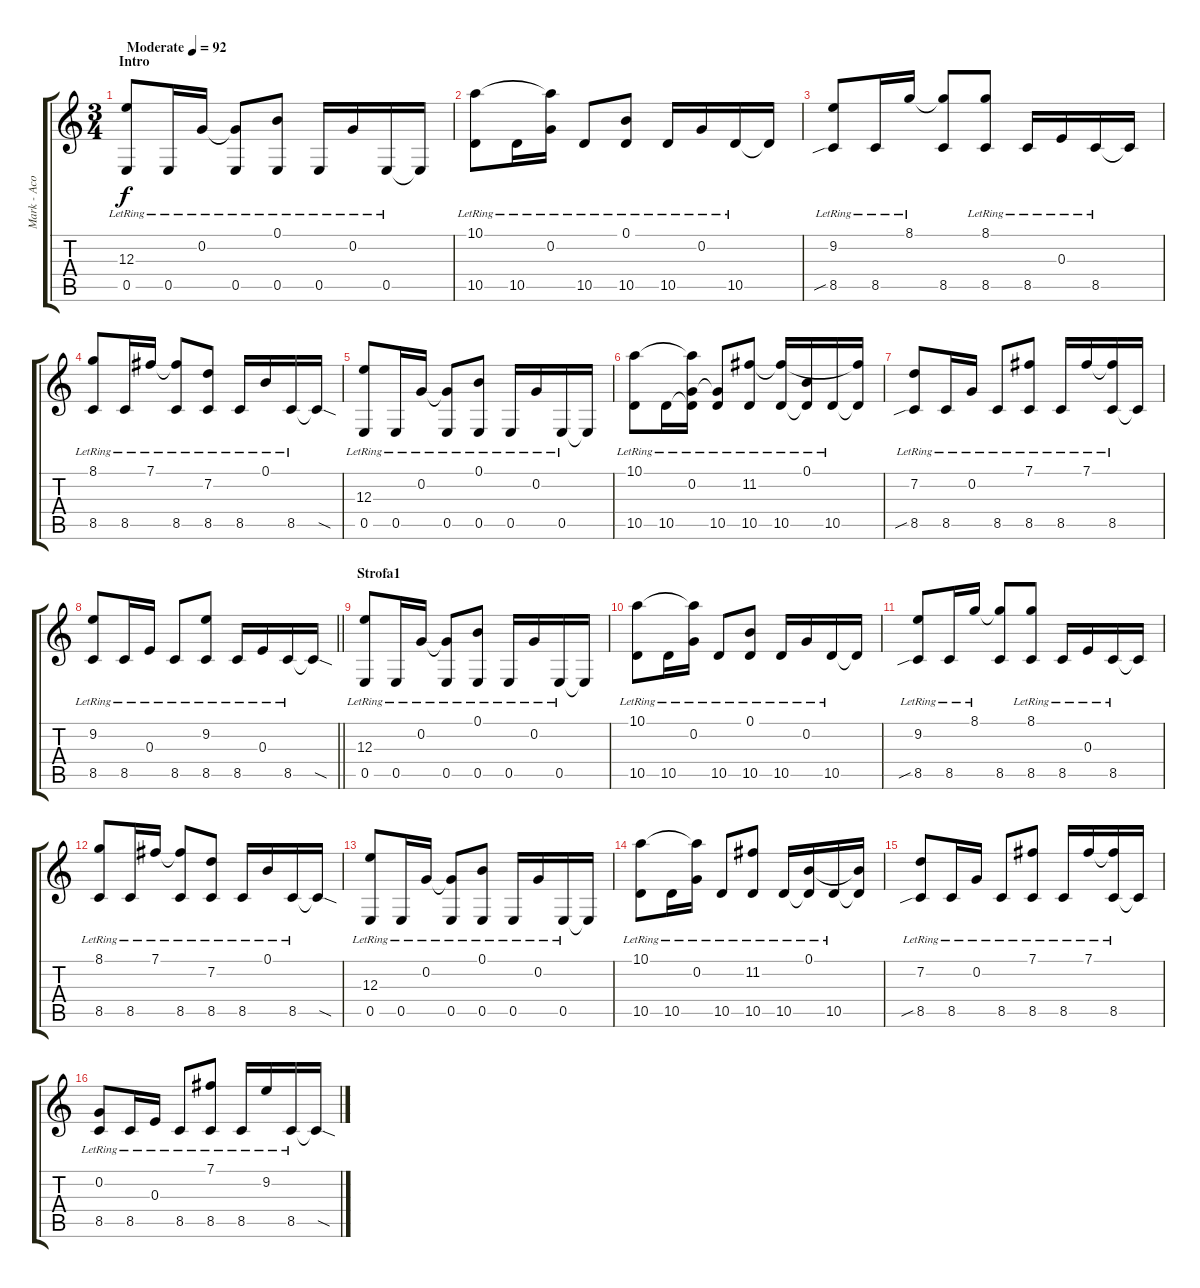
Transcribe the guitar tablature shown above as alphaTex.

\track ("Mark - Acoustic 12 strings" "Mark - Aco") {instrument acousticguitarsteel}
\staff {score tabs}
\tuning (B3 G3 E3 B2 E2 B1) {hide}
\ts (3 4)
\section ("" "Intro")
\tempo (92 "Moderate")
\clef g2
\ks c
(12.3{lr} 0.5{lr}).8{dy f instrument acousticguitarsteel} 0.5{lr}.16 0.2{lr}.16 (0.2{t} 0.5{lr}).8 (0.1{lr} 0.5{lr}).8 0.5{lr}.16 0.2{lr}.16 0.5{lr}.16 0.5{t}.16 |
(10.1{lr} 10.5{lr}).8 10.5{lr}.16 (10.1{t} 0.2{lr}).16 10.5{lr}.8 (0.1{lr} 10.5).8 10.5{lr}.16 0.2{lr}.16 10.5{lr}.16 10.5{t}.16 |
(9.2{lr} 8.5{sib}).8 8.5{lr}.16 8.1{lr}.16 (8.1{t} 8.5).8 (8.1{lr} 8.5).8 8.5{lr}.16 0.3{lr}.16 8.5{lr}.16 8.5{t}.16 |
(8.1{lr} 8.5{lr}).8 8.5{lr}.16 7.1{lr}.16 (7.1{t} 8.5{lr}).8 (7.2{lr} 8.5{lr}).8 8.5{lr}.16 0.1{lr}.16 8.5{lr}.16 8.5{sod t}.16 |
(12.3{lr} 0.5{lr}).8 0.5{lr}.16 0.2{lr}.16 (0.2{t} 0.5{lr}).8 (0.1{lr} 0.5{lr}).8 0.5{lr}.16 0.2{lr}.16 0.5{lr}.16 0.5{t}.16 |
(10.1{lr} 10.5{lr}).8 10.5{lr}.16 (10.1{t} 0.2{lr} 10.5{t}).16 (0.2{t} 10.5{lr}).8 (11.2{lr} 10.5{lr}).8 (11.2{t} 10.5{lr}).16 (0.1{lr} 10.5{t}).16 10.5{lr}.16 (11.2{t} 10.5{t}).16 |
(7.2{lr} 8.5{sib}).8 8.5{lr}.16 0.2{lr}.16 8.5{lr}.8 (7.1{lr} 8.5{lr}).8 8.5{lr}.16 7.1{lr}.16 (7.1{t} 8.5{lr}).16 8.5{t}.16 |
\barLineRight lightlight
(9.2{lr} 8.5{lr}).8 8.5{lr}.16 0.3{lr}.16 8.5{lr}.8 (9.2{lr} 8.5{lr}).8 8.5{lr}.16 0.3{lr}.16 8.5{lr}.16 8.5{sod t}.16 |
\section ("" "Strofa1")
(12.3{lr} 0.5{lr}).8 0.5{lr}.16 0.2{lr}.16 (0.2{t} 0.5{lr}).8 (0.1{lr} 0.5{lr}).8 0.5{lr}.16 0.2{lr}.16 0.5{lr}.16 0.5{t}.16 |
(10.1{lr} 10.5{lr}).8 10.5{lr}.16 (10.1{t} 0.2{lr}).16 10.5{lr}.8 (0.1{lr} 10.5).8 10.5{lr}.16 0.2{lr}.16 10.5{lr}.16 10.5{t}.16 |
(9.2{lr} 8.5{sib}).8 8.5{lr}.16 8.1{lr}.16 (8.1{t} 8.5).8 (8.1{lr} 8.5).8 8.5{lr}.16 0.3{lr}.16 8.5{lr}.16 8.5{t}.16 |
(8.1{lr} 8.5{lr}).8 8.5{lr}.16 7.1{lr}.16 (7.1{t} 8.5{lr}).8 (7.2{lr} 8.5{lr}).8 8.5{lr}.16 0.1{lr}.16 8.5{lr}.16 8.5{sod t}.16 |
(12.3{lr} 0.5{lr}).8 0.5{lr}.16 0.2{lr}.16 (0.2{t} 0.5{lr}).8 (0.1{lr} 0.5{lr}).8 0.5{lr}.16 0.2{lr}.16 0.5{lr}.16 0.5{t}.16 |
(10.1{lr} 10.5{lr}).8 10.5{lr}.16 (10.1{t} 0.2{lr}).16 10.5{lr}.8 (11.2{lr} 10.5{lr}).8 10.5{lr}.16 (0.1{lr} 10.5{t}).16 10.5{lr}.16 (0.1{t} 10.5{t}).16 |
(7.2{lr} 8.5{sib}).8 8.5{lr}.16 0.2{lr}.16 8.5{lr}.8 (7.1{lr} 8.5{lr}).8 8.5{lr}.16 7.1{lr}.16 (7.1{t} 8.5{lr}).16 8.5{t}.16 |
(0.2{lr} 8.5{lr}).8 8.5{lr}.16 0.3{lr}.16 8.5{lr}.8 (7.1{lr} 8.5{lr}).8 8.5{lr}.16 9.2{lr}.16 8.5{lr}.16 8.5{sod t}.16
